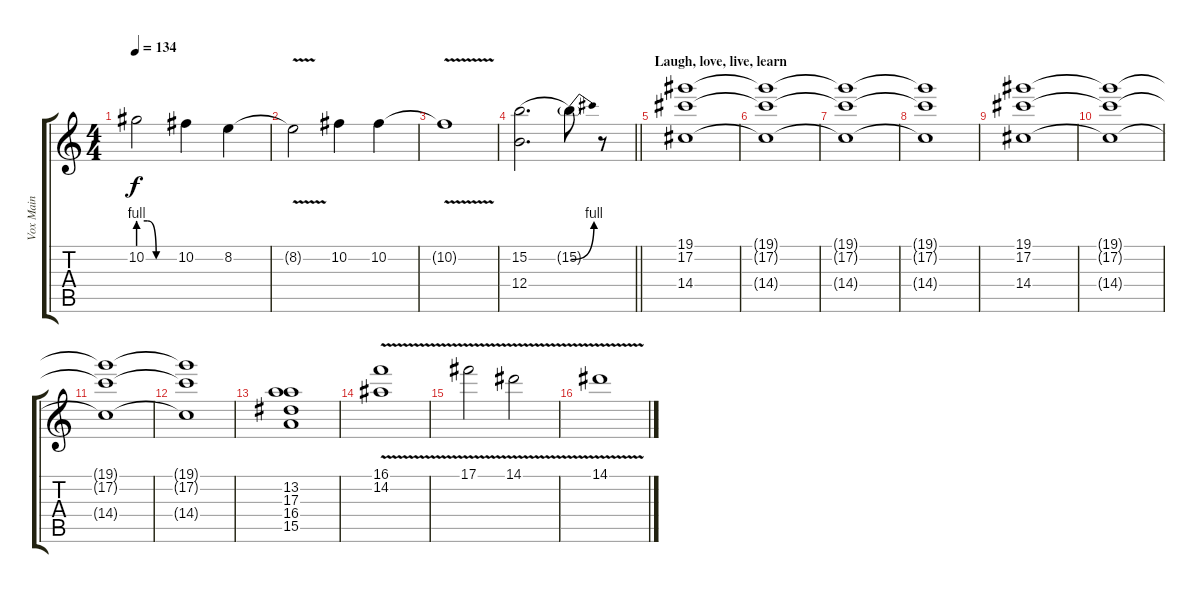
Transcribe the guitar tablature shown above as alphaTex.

\track ("Vox Main" "Vox Main") {instrument electricbasspick}
\staff {score tabs}
\tuning (Db4 Ab3 E3 B2 Gb2 B1) {hide}
\ts (4 4)
\tempo 134
\clef g2
\ks c
10.2{be (custom 0 4 15 4 30 0 60 0) t}.2{dy f} 10.2.4 8.2.4 |
8.2{v t}.2 10.2.4 10.2.4 |
10.2{v t}.1 |
\barLineRight lightlight
(15.2{be (hold 0 0 60 0)} 12.4).2{d} 15.2{be (bend 0 0 60 4) t}.8 r.8 |
\section ("" "Laugh, love, live, learn")
(19.1 17.2 14.4).1 |
(19.1{t} 17.2{t} 14.4{t}).1 |
(19.1{t} 17.2{t} 14.4{t}).1 |
(19.1{t} 17.2{t} 14.4{t}).1 |
(19.1 17.2 14.4).1 |
(19.1{t} 17.2{t} 14.4{t}).1 |
(19.1{t} 17.2{t} 14.4{t}).1 |
(19.1{t} 17.2{t} 14.4{t}).1 |
(13.2 17.3 16.4 15.5).1 |
(16.1{v} 14.2{v}).1 |
17.1{v}.2 14.1{v}.2 |
14.1{v}.1
